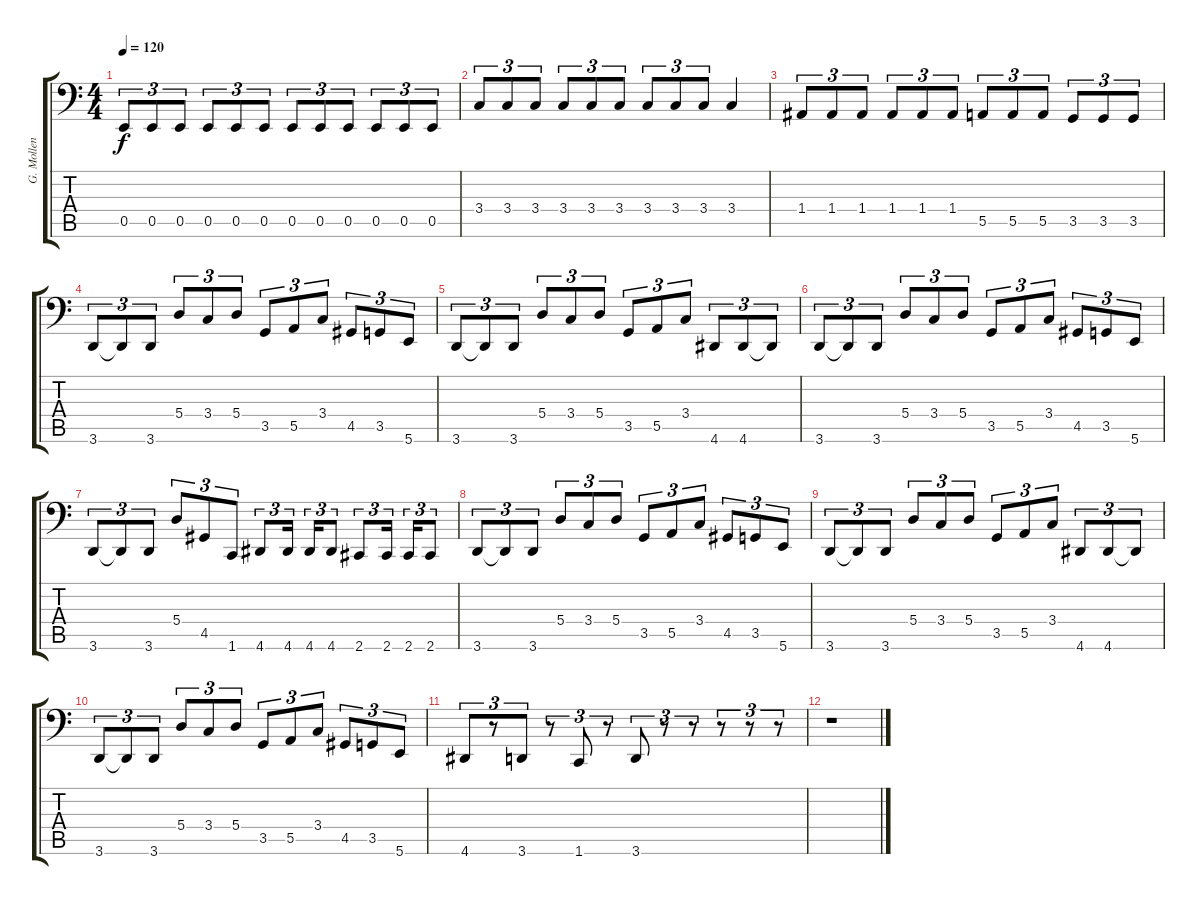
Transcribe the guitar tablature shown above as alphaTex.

\track ("G. Mollen - Bass" "G. Mollen ") {instrument electricbassfinger}
\staff {score tabs}
\tuning (C3 G2 D2 A1 E1 B0) {hide}
\ts (4 4)
\tempo 120
\clef f4
\ks c
0.5.8{tu (3 2) dy f volume 12} 0.5.8{tu (3 2)} 0.5.8{tu (3 2)} 0.5.8{tu (3 2)} 0.5.8{tu (3 2)} 0.5.8{tu (3 2)} 0.5.8{tu (3 2)} 0.5.8{tu (3 2)} 0.5.8{tu (3 2)} 0.5.8{tu (3 2)} 0.5.8{tu (3 2)} 0.5.8{tu (3 2)} |
3.4.8{tu (3 2)} 3.4.8{tu (3 2)} 3.4.8{tu (3 2)} 3.4.8{tu (3 2)} 3.4.8{tu (3 2)} 3.4.8{tu (3 2)} 3.4.8{tu (3 2)} 3.4.8{tu (3 2)} 3.4.8{tu (3 2)} 3.4.4 |
1.4.8{tu (3 2)} 1.4.8{tu (3 2)} 1.4.8{tu (3 2)} 1.4.8{tu (3 2)} 1.4.8{tu (3 2)} 1.4.8{tu (3 2)} 5.5.8{tu (3 2)} 5.5.8{tu (3 2)} 5.5.8{tu (3 2)} 3.5.8{tu (3 2)} 3.5.8{tu (3 2)} 3.5.8{tu (3 2)} |
3.6.8{tu (3 2)} 3.6{t}.8{tu (3 2)} 3.6.8{tu (3 2)} 5.4.8{tu (3 2)} 3.4.8{tu (3 2)} 5.4.8{tu (3 2)} 3.5.8{tu (3 2)} 5.5.8{tu (3 2)} 3.4.8{tu (3 2)} 4.5.8{tu (3 2)} 3.5.8{tu (3 2)} 5.6.8{tu (3 2)} |
3.6.8{tu (3 2)} 3.6{t}.8{tu (3 2)} 3.6.8{tu (3 2)} 5.4.8{tu (3 2)} 3.4.8{tu (3 2)} 5.4.8{tu (3 2)} 3.5.8{tu (3 2)} 5.5.8{tu (3 2)} 3.4.8{tu (3 2)} 4.6.8{tu (3 2)} 4.6.8{tu (3 2)} 4.6{t}.8{tu (3 2)} |
3.6.8{tu (3 2)} 3.6{t}.8{tu (3 2)} 3.6.8{tu (3 2)} 5.4.8{tu (3 2)} 3.4.8{tu (3 2)} 5.4.8{tu (3 2)} 3.5.8{tu (3 2)} 5.5.8{tu (3 2)} 3.4.8{tu (3 2)} 4.5.8{tu (3 2)} 3.5.8{tu (3 2)} 5.6.8{tu (3 2)} |
3.6.8{tu (3 2)} 3.6{t}.8{tu (3 2)} 3.6.8{tu (3 2)} 5.4.8{tu (3 2)} 4.5.8{tu (3 2)} 1.6.8{tu (3 2)} 4.6.8{tu (3 2)} 4.6.16{tu (3 2)} 4.6.16{tu (3 2)} 4.6.8{tu (3 2)} 2.6.8{tu (3 2)} 2.6.16{tu (3 2)} 2.6.16{tu (3 2)} 2.6.8{tu (3 2)} |
3.6.8{tu (3 2)} 3.6{t}.8{tu (3 2)} 3.6.8{tu (3 2)} 5.4.8{tu (3 2)} 3.4.8{tu (3 2)} 5.4.8{tu (3 2)} 3.5.8{tu (3 2)} 5.5.8{tu (3 2)} 3.4.8{tu (3 2)} 4.5.8{tu (3 2)} 3.5.8{tu (3 2)} 5.6.8{tu (3 2)} |
3.6.8{tu (3 2)} 3.6{t}.8{tu (3 2)} 3.6.8{tu (3 2)} 5.4.8{tu (3 2)} 3.4.8{tu (3 2)} 5.4.8{tu (3 2)} 3.5.8{tu (3 2)} 5.5.8{tu (3 2)} 3.4.8{tu (3 2)} 4.6.8{tu (3 2)} 4.6.8{tu (3 2)} 4.6{t}.8{tu (3 2)} |
3.6.8{tu (3 2)} 3.6{t}.8{tu (3 2)} 3.6.8{tu (3 2)} 5.4.8{tu (3 2)} 3.4.8{tu (3 2)} 5.4.8{tu (3 2)} 3.5.8{tu (3 2)} 5.5.8{tu (3 2)} 3.4.8{tu (3 2)} 4.5.8{tu (3 2)} 3.5.8{tu (3 2)} 5.6.8{tu (3 2)} |
4.6.8{tu (3 2)} r.8{tu (3 2)} 3.6.8{tu (3 2)} r.8{tu (3 2)} 1.6.8{tu (3 2)} r.8{tu (3 2)} 3.6.8{tu (3 2)} r.8{tu (3 2)} r.8{tu (3 2)} r.8{tu (3 2)} r.8{tu (3 2)} r.8{tu (3 2)} |
r.1
